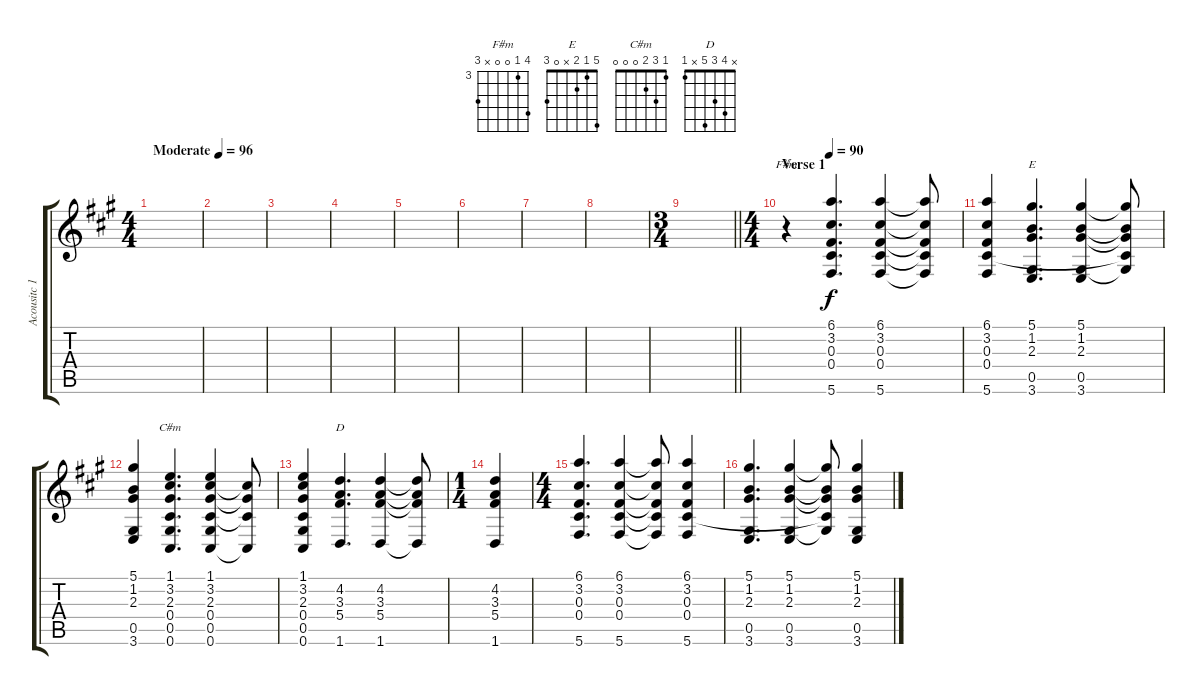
\track ("Acousitc 1" "Acousitc 1") {instrument acousticguitarsteel}
\staff {score tabs}
\tuning (Eb4 Bb3 Gb3 Db3 Ab2 Db2) {hide}
\chord ("F#m" 6 3 0 0 x 5) {firstfret 3}
\chord ("E" 5 1 2 x 0 3)
\chord ("C#m" 1 3 2 0 0 0)
\chord ("D" x 4 3 5 x 1)
\ts (4 4)
\tempo (96 "Moderate")
\clef g2
\ks f#minor
|
|
|
|
|
|
|
|
\ts (3 4)
\barLineRight lightlight
|
\ts (4 4)
\section ("" "Verse 1")
\tempo (90 0.25)
r.4{ch "F#m"} (6.1 3.2 0.3 0.4 5.6).4{d} (6.1 3.2 0.3 0.4 5.6).4 (6.1{t} 3.2{t} 0.3{t} 0.4{t} 5.6{t}).8 |
(6.1 3.2 0.3 0.4 5.6).4 (5.1 1.2 2.3 0.5 3.6).4{d ch "E"} (5.1 1.2 2.3 0.5 3.6).4 (5.1{t} 1.2{t} 2.3{t} 0.4{t} 0.5{t}).8 |
(5.1 1.2 2.3 0.5 3.6).4 (1.1 3.2 2.3 0.4 0.5 0.6).4{d ch "C#m"} (1.1 3.2 2.3 0.4 0.5 0.6).4 (3.2{t} 2.3{t} 0.4{t} 0.6{t}).8 |
(1.1 3.2 2.3 0.4 0.5 0.6).4 (4.2 3.3 5.4 1.6).4{d ch "D"} (4.2 3.3 5.4 1.6).4 (4.2{t} 3.3{t} 5.4{t} 1.6{t}).8 |
\ts (1 4)
(4.2 3.3 5.4 1.6).4 |
\ts (4 4)
(6.1 3.2 0.3 0.4 5.6).4{d} (6.1 3.2 0.3 0.4 5.6).4 (6.1{t} 3.2{t} 0.3{t} 0.4{t} 5.6{t}).8 (6.1 3.2 0.3 0.4 5.6).4 |
(5.1 1.2 2.3 0.5 3.6).4{d} (5.1 1.2 2.3 0.5 3.6).4 (5.1{t} 1.2{t} 2.3{t} 0.4{t} 0.5{t}).8 (5.1 1.2 2.3 0.5 3.6).4
